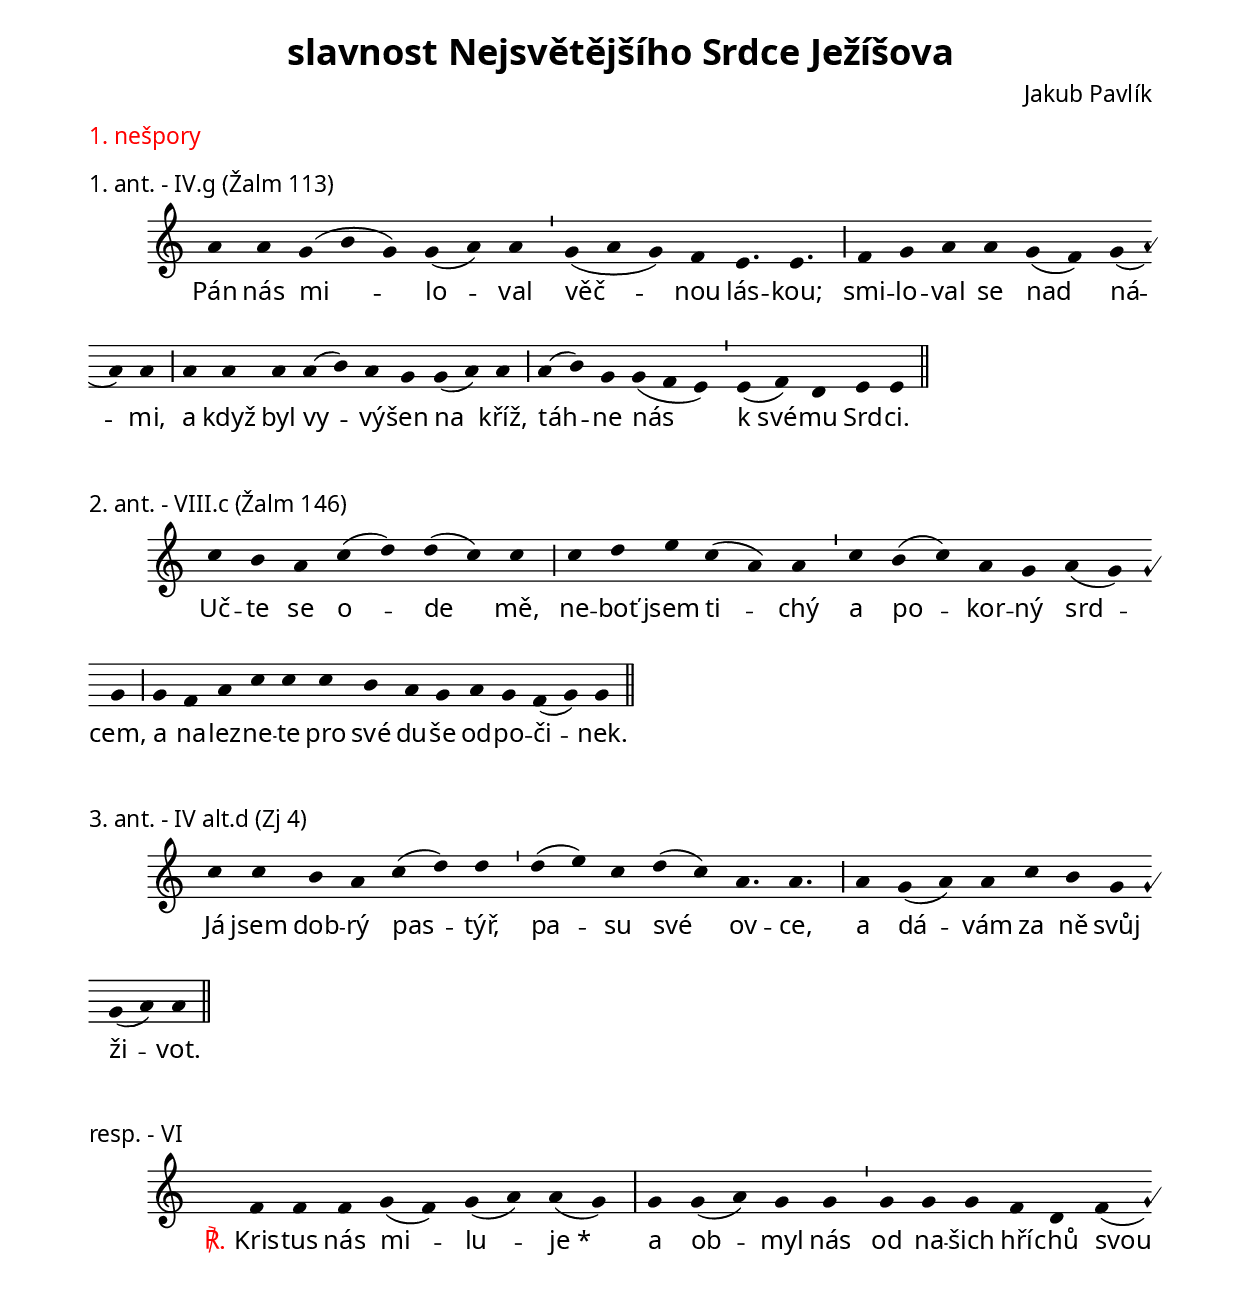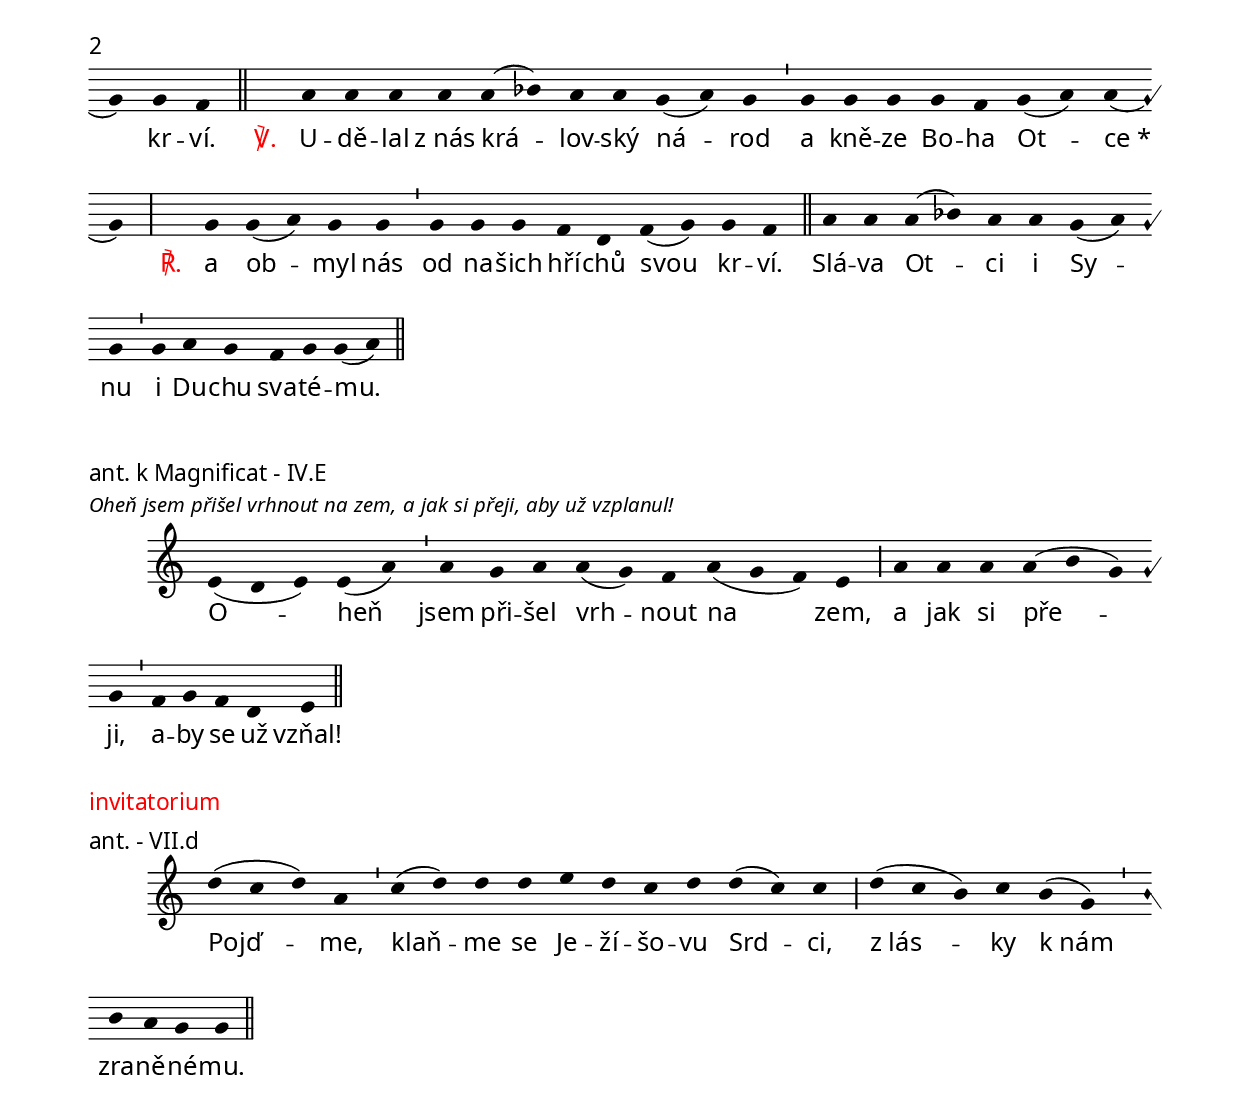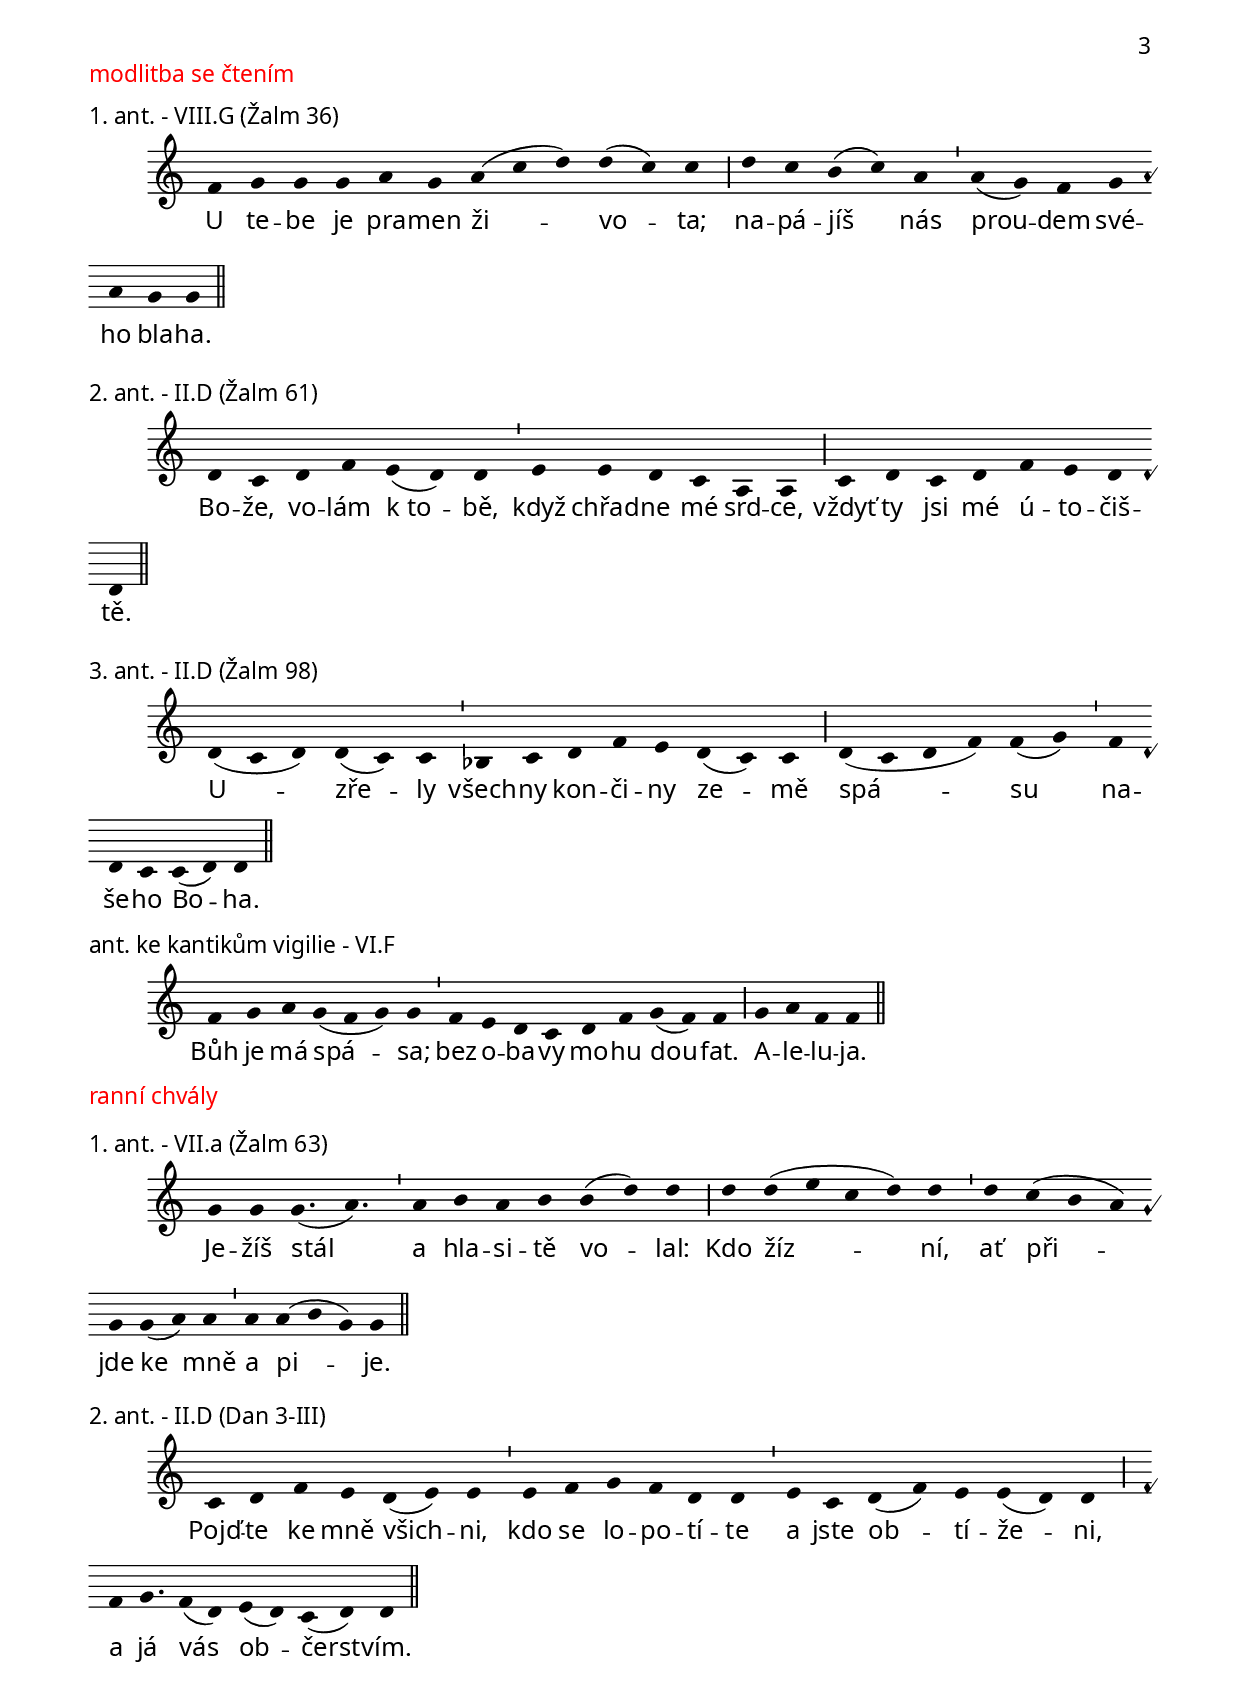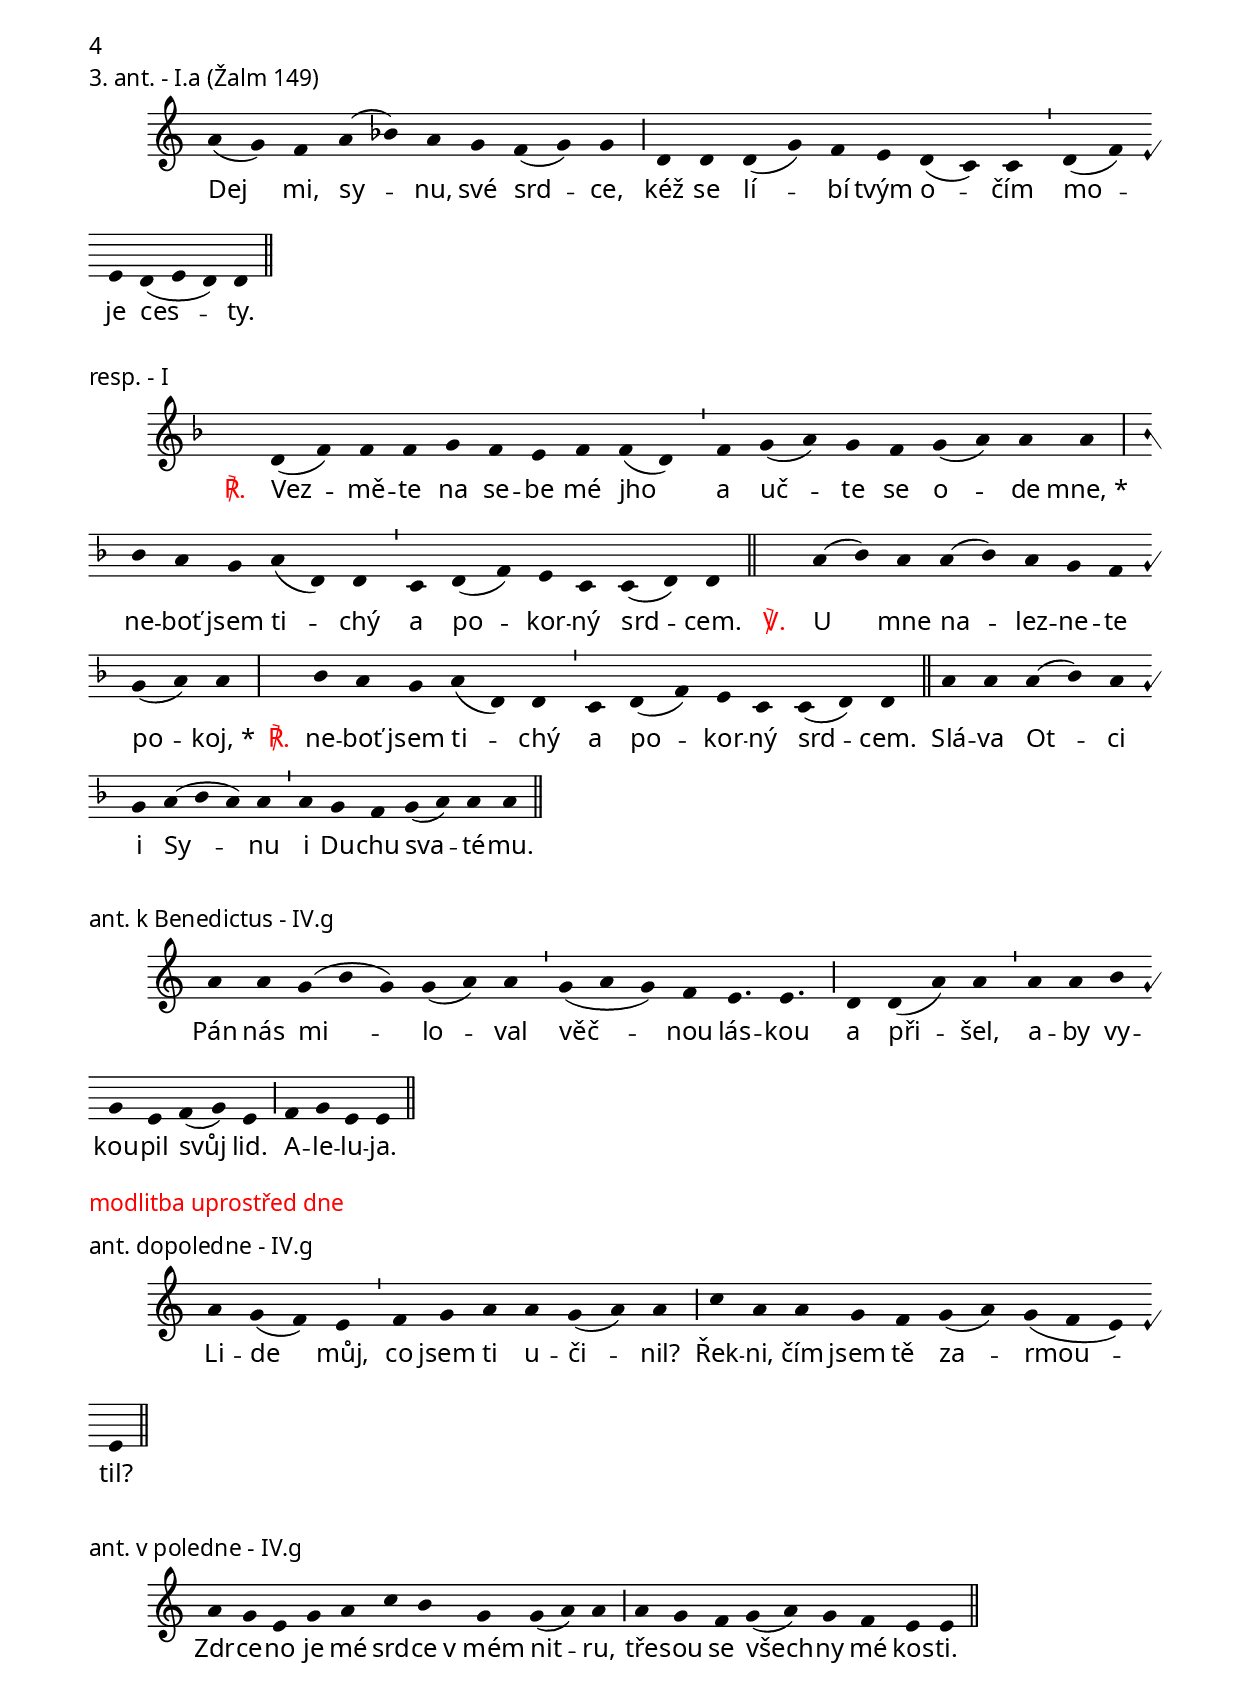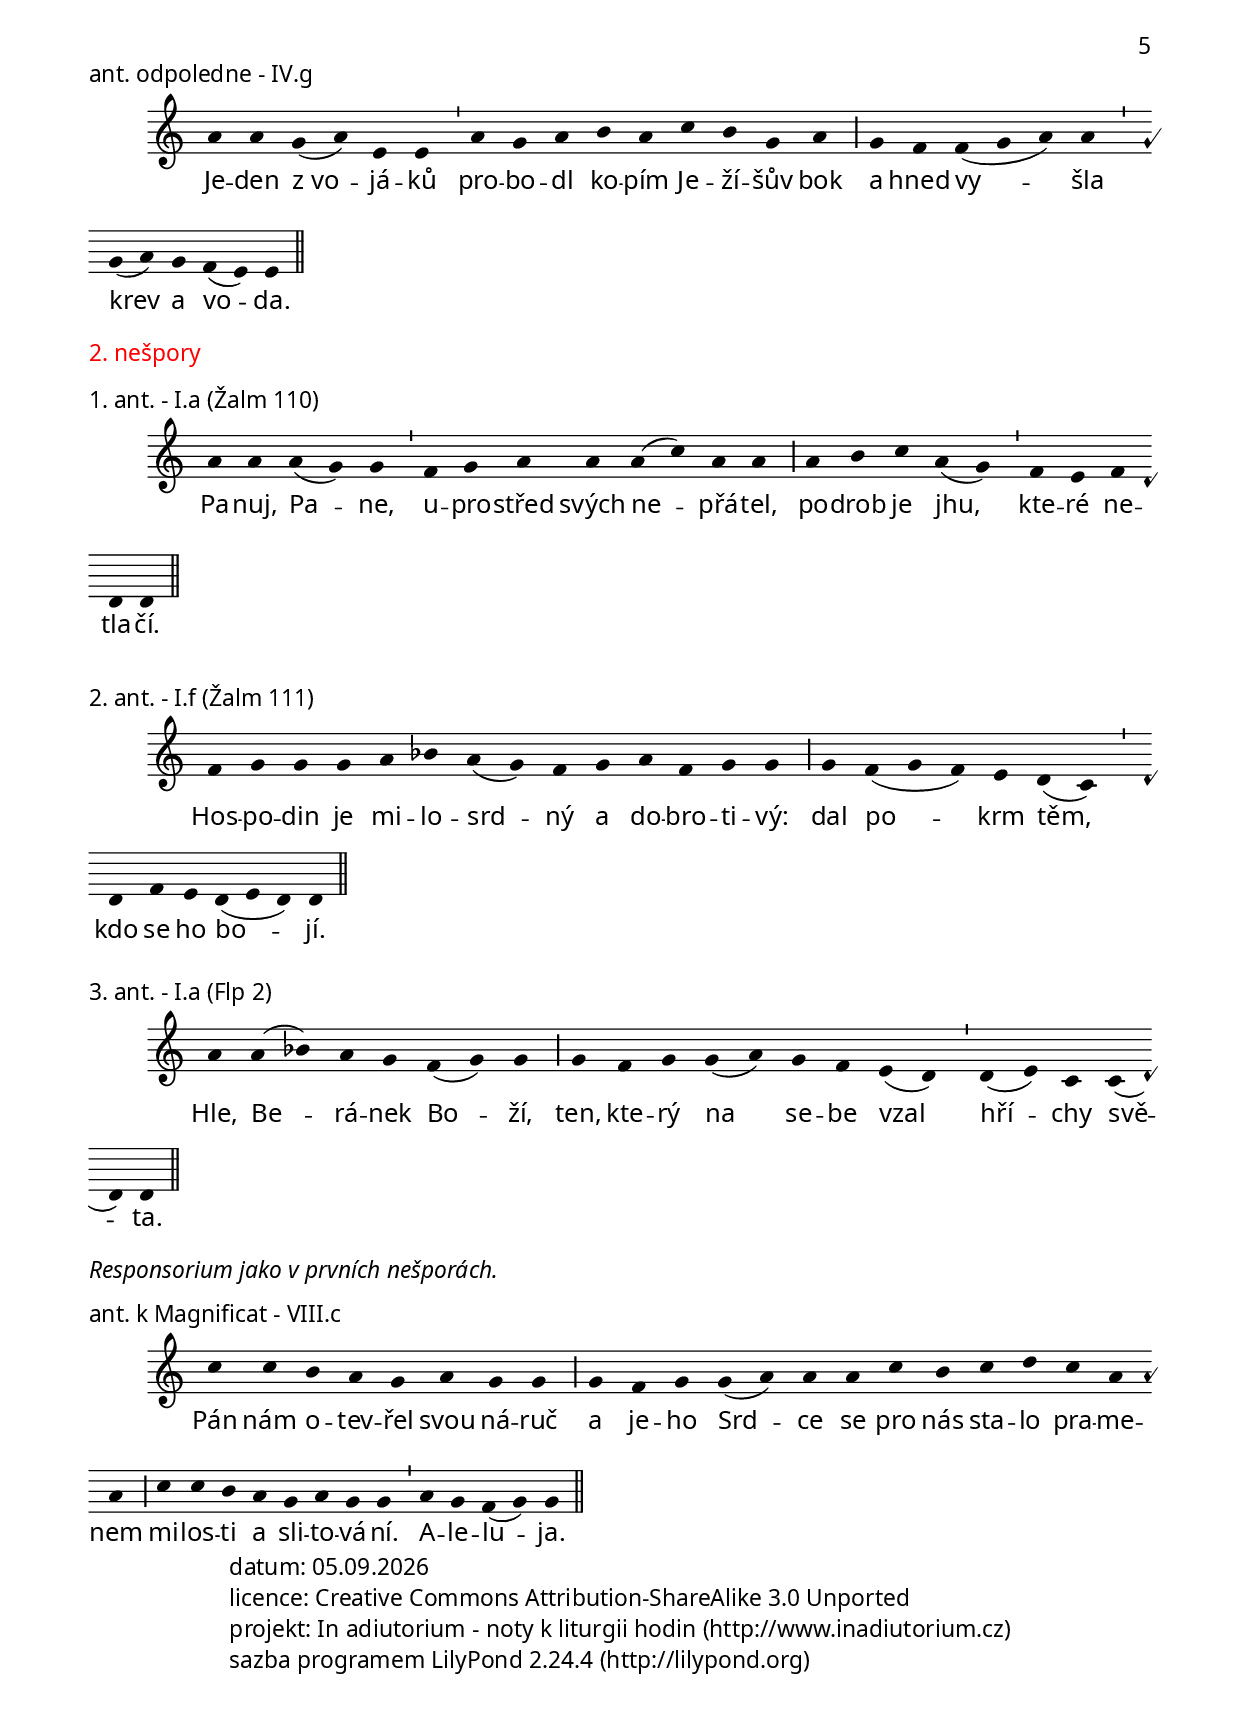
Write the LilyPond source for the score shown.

\version "2.14.2"

\header {
  title = "slavnost Nejsvětějšího Srdce Ježíšova"
  composer = "Jakub Pavlík"
}

\include "spolecne.ly"
\include "dilyresponsorii.ly"

\markup {\nadpisHodinka {"1. nešpory"}}

\score {
  \relative c'' {
    \choralniRezim
    a4 a g( b g) g( a) a \barMin g( a g) f e4. e \barMaior
    f4 g a a g( f) g( a) a \barMaior
    a a a a( b) a g g( a) a \barMaior
    a( b) g g( f e) \barMin e( f) d e e \barFinalis
  }
  \addlyrics {
    Pán nás mi -- lo -- val věč -- nou lás -- kou;
    smi -- lo -- val se nad ná -- mi,
    a když byl vy -- vý -- šen na kříž,
    táh -- ne nás k_své -- mu Srd -- ci.
  }
  \header {
    quid = "1. ant."
    modus = "IV"
    differentia = "g"
    psalmus = "Žalm 113"
    id = "1ne-a1"
    fial = "mezidobi_nejsvsrdce.ly#rch-aben?zacatek"
    piece = \markup {\sestavTitulek}
  }
}

\score {
  \relative c'' {
    \choralniRezim
    c4 b a c( d) d( c) c \barMaior
    c d e c( a) a \barMin c b( c) a g a( g) g \barMaior
    g f a c c c b a g a g f( g) g \barFinalis
  }
  \addlyrics {
    Uč -- te se o -- de mě,
    ne -- boť jsem ti -- chý a po -- kor -- ný srd -- cem,
    a na -- lez -- ne -- te pro své du -- še od -- po -- či -- nek.
  }
  \header {
    quid = "2. ant."
    modus = "VIII"
    differentia = "c"
    psalmus = "Žalm 146"
    id = "1ne-a2"
    piece = \markup {\sestavTitulek}
  }
}

\score {
  \relative c'' {
    \choralniRezim
    c4 c b a c( d) d \barMin
    d( e) c d( c) a4. a \barMaior
    a4 g( a) a c b g g( a) a \barFinalis
  }
  \addlyrics {
    Já jsem dob -- rý pas -- týř,
    pa -- su své ov -- ce,
    a dá -- vám za ně svůj ži -- vot.
  }
  \header {
    quid = "3. ant."
    modus = "IV alt"
    differentia = "d"
    psalmus = "Zj 4"
    id = "1ne-a3"
    fial = "pust_svatytyden.ly#po?zacatek"
    fons = "první část a motiv třetí části: Svatý týden, modlitba uprostřed dne, ant. v poledne"
    piece = \markup {\sestavTitulek}
  }
}

\score {
  \relative c' {
    \choralniRezim

    % R
    \neviditelna f
    f4 f f g( f) g( a) a( g) \barMax
    g g( a) g g \barMin g g g f d f( g) g f \barFinalis
    % V
    \neviditelna a
    a a a a a( bes) a a g( a) g \barMin g g g g f g( a) a( g) \barMax
    % R
    \neviditelna g
    g g( a) g g \barMin g g g f d f( g) g f \barFinalis
    % Slava
    \respVIdoxologie \barFinalis
  }
  \addlyrics {
    \Response Kris -- tus nás mi -- lu -- je_* a ob -- myl nás od na -- šich hří -- chů svou kr -- ví.
    \Verse U -- dě -- lal z_nás krá -- lov -- ský ná -- rod a kně -- ze Bo -- ha Ot -- ce_*
    \Response a ob -- myl nás od na -- šich hří -- chů svou kr -- ví.
    \textRespDoxologie
  }
  \header {
    quid = "resp."
    modus = "VI"
    fons = "responsoria ze žaltáře, pátek 1. týdne, nešp."
    fial = "responsoria.ly#1pa-ne"
    id = "1ne-resp"
    piece = \markup\sestavTitulekResp
  }
}

\score {
  \relative c' {
    \choralniRezim
    e4( d e) e( a) \barMin a g a a( g) f a( g f) e \barMaior
    a4 a a a( b g) g \barMin f g f d e \barFinalis
  }
  \addlyrics {
    O -- heň jsem při -- šel vrh -- nout na zem,
    a jak si pře -- ji, a -- by se už vzňal!
  }
  \header {
    textus_approbatus = "Oheň jsem přišel vrhnout na zem,
    a jak si přeji, aby už vzplanul!"
    quid = "ant. k Magnificat"
    modus = "IV"
    differentia = "E"
    psalmus = ""
    id = "1ne-amag"
    piece = \markup {\sestavTitulekBezZalmu}
  }
}

\markup {\nadpisHodinka {"invitatorium"}}

\score {
  \relative c'' {
    \choralniRezim
    d( c d) a \barMin c( d) d d e d c d d( c) c \barMaior
    d( c b) c b( g) \barMin b a g g \barFinalis
  }
  \addlyrics {
    Pojď -- me,
    klaň -- me se Je -- ží -- šo -- vu Srd -- ci,
    z_lás -- ky k_nám zra -- ně -- né -- mu.
  }
  \header {
    quid = "ant."
    modus = "VII"
    differentia = "d"
    psalmus = ""
    id = "invit"
    piece = \markup {\sestavTitulekBezZalmu}
  }
}

\pageBreak % ZLOM

\markup {\nadpisHodinka {"modlitba se čtením"}}

\score {
  \relative c' {
    \choralniRezim
    f4 g g g a g a( c d) d( c) c \barMaior
    d c b( c) a \barMin
    a( g) f g a g g \barFinalis
  }
  \addlyrics {
    U te -- be je pra -- men ži -- vo -- ta;
    na -- pá -- jíš nás
    prou -- dem své -- ho bla -- ha.
  }
  \header {
    quid = "1. ant."
    modus = "VIII"
    differentia = "G"
    psalmus = "Žalm 36"
    id = "mc-a1"
    piece = \markup {\sestavTitulek}
  }
}

\score {
  \relative c' {
    \choralniRezim
    d4 c d f e( d) d \barMin
    e e d c a a \barMaior
    c d c d f e d d \barFinalis
  }
  \addlyrics {
    Bo -- že, vo -- lám k_to -- bě,
    když chřad -- ne mé srd -- ce,
    vždyť ty jsi mé ú -- to -- čiš -- tě.
  }
  \header {
    quid = "2. ant."
    modus = "II"
    differentia = "D"
    psalmus = "Žalm 61"
    id = "mc-a2"
    piece = \markup {\sestavTitulek}
  }
}

\score {
  \relative c' {
    \choralniRezim
    d4( c d) d( c) c \barMin bes c d f e d( c) c \barMaior
    d( c d f) f( g) \barMin f d c c( d) d \barFinalis
  }
  \addlyrics {
    U -- zře -- ly všech -- ny kon -- či -- ny ze -- mě
    spá -- su na -- še -- ho Bo -- ha.
  }
  \header {
    quid = "3. ant."
    modus = "II"
    differentia = "D"
    psalmus = "Žalm 98"
    id = "mc-a3"
    piece = \markup {\sestavTitulek}
  }
}

\score {
  \relative c' {
    \choralniRezim
    f4 g a g( f g) g \barMin
    f4 e d c d f g( f) f \barMaior
    g a f f \barFinalis
  }
  \addlyrics {
    Bůh je má spá -- sa;
    bez o -- ba -- vy mo -- hu dou -- fat.
    A -- le -- lu -- ja.
  }
  \header {
    quid = "ant. ke kantikům vigilie"
    modus = "VI"
    differentia = "F"
    psalmus = ""
    id = "mc-avig"
    piece = \markup {\sestavTitulekBezZalmu}
  }
}

\markup {\nadpisHodinka {"ranní chvály"}}

\score {
  \relative c'' {
    \choralniRezim
    g4 g g4.( a) \barMin a4 b a b b( d) d \barMaior
    d4 d( e c d) d \barMin d c( b a) g g( a) a \barMin a a( b g) g \barFinalis
  }
  \addlyrics {
    Je -- žíš stál a hla -- si -- tě vo -- lal:
    Kdo žíz -- ní, ať při -- jde ke mně a pi -- je.
  }
  \header {
    quid = "1. ant."
    modus = "VII"
    differentia = "a"
    psalmus = "Žalm 63"
    id = "rch-a1"
    piece = \markup {\sestavTitulek}
  }
}

\score {
  \relative c' {
    \choralniRezim
    c d f e d( e) e \barMin
    e f g f d d \barMin e c d( f) e e( d) d \barMaior
    f g4. f4( d) e( d) c( d) d \barFinalis
  }
  \addlyrics {
    Pojď -- te ke mně všich -- ni,
    kdo se lo -- po -- tí -- te a jste ob -- tí -- že -- ni,
    a já vás ob -- čerst -- vím.
  }
  \header {
    quid = "2. ant."
    modus = "II"
    differentia = "D"
    psalmus = "Dan 3-III"
    id = "rch-a2"
    piece = \markup {\sestavTitulek}
  }
}

\score {
  \relative c'' {
    \choralniRezim
    a4( g) f a( bes) a g f( g) g \barMaior
    d d d( g) f e d( c) c \barMin d( f) e d( e d) d \barFinalis
  }
  \addlyrics {
    Dej mi, sy -- nu, své srd -- ce,
    kéž se lí -- bí tvým o -- čím mo -- je ces -- ty.
  }
  \header {
    quid = "3. ant."
    modus = "I"
    differentia = "a"
    psalmus = "Žalm 149"
    id = "rch-a3"
    piece = \markup {\sestavTitulek}
  }
}

\score {
  \relative c' {
    \choralniRezim
    \key f \major
    % R
    \neviditelna d
    d4( f) f f g f e f f( d) \barMin
    f g( a) g f g( a) a a \barMax
    bes a g a( d,) d \barMin c d( f) e c c( d) d \barFinalis
    % V
    \neviditelna a
    a'( bes) a a( bes) a g f g( a) a \barMax
    % R
    \neviditelna a
    bes a g a( d,) d \barMin c d( f) e c c( d) d \barFinalis
    % Slava
    a'4 a a( bes) a g a( bes a) a \barMin a g f g( a) a a \barFinalis
  }
  \addlyrics {
    \Response Vez -- mě -- te na se -- be mé jho
    a uč -- te se o -- de mne,_*
    ne -- boť jsem ti -- chý a po -- kor -- ný srd -- cem.
    \Verse U mne na -- lez -- ne -- te po -- koj,_*
    \Response ne -- boť jsem ti -- chý a po -- kor -- ný srd -- cem.
    \textRespDoxologie
  }
  \header {
    quid = "resp."
    modus = "I"
    id = "rch-resp"
    piece = \markup {\sestavTitulekResp}
  }
}

\score {
  \relative c'' {
    \choralniRezim
    a4 a g( b g) g( a) a \barMin g( a g) f e4. e \barMaior
    d4 d( a') a \barMin a a b g e f( g) e \barMaior
    f g e e \barFinalis
  }
  \addlyrics {
    Pán nás mi -- lo -- val věč -- nou lás -- kou
    a při -- šel, a -- by vy -- kou -- pil svůj lid.
    A -- le -- lu -- ja.
  }
  \header {
    quid = "ant. k Benedictus"
    modus = "IV"
    differentia = "g"
    psalmus = ""
    id = "rch-aben"
    piece = \markup {\sestavTitulekBezZalmu}
  }
}

\markup {\nadpisHodinka {"modlitba uprostřed dne"}}

\score {
  \relative c'' {
    \choralniRezim
    a4 g( f) e \barMin
    f g a a g( a) a \barMaior
    c a a g f g( a) g( f e) e \barFinalis
  }
  \addlyrics {
    Li -- de můj,
    co jsem ti u -- či -- nil?
    Řek -- ni, čím jsem tě za -- rmou -- til?
  }
  \header {
    quid = "ant. dopoledne"
    modus = "IV"
    differentia = "g"
    psalmus = ""
    id = "up-tercie"
    piece = \markup {\sestavTitulekBezZalmu}
  }
}

\score {
  \relative c'' {
    \choralniRezim
    a4 g e g a c b g g( a) a \barMaior
    a g f g( a) g f e e \barFinalis
  }
  \addlyrics {
    Zdr -- ce -- no je mé srd -- ce v_mém nit -- ru,
    tře -- sou se všech -- ny mé kos -- ti.
  }
  \header {
    quid = "ant. v poledne"
    modus = "IV"
    differentia = "g"
    psalmus = ""
    id = "up-sexta"
    piece = \markup {\sestavTitulekBezZalmu}
  }
}

\score {
  \relative c'' {
    \choralniRezim
    a4 a g( a) e e \barMin
    a g a b a c b g a \barMaior
    g f f( g a) a \barMin g( a) g f( e) e \barFinalis
  }
  \addlyrics {
    Je -- den z_vo -- já -- ků
    pro -- bo -- dl ko -- pím Je -- ží -- šův bok
    a hned vy -- šla krev a vo -- da.
  }
  \header {
    quid = "ant. odpoledne"
    modus = "IV"
    differentia = "g"
    psalmus = ""
    id = "up-nona"
    piece = \markup {\sestavTitulekBezZalmu}
  }
}

\markup {\nadpisHodinka {"2. nešpory"}}

\score {
  \relative c'' {
    \choralniRezim
    a4 a a( g) g \barMin f g a a a( c) a a \barMaior
    a b c a( g) \barMin f e f d d \barFinalis
  }
  \addlyrics {
    Pa -- nuj, Pa -- ne, u -- pro -- střed svých ne -- přá -- tel,
    po -- drob je jhu, kte -- ré ne -- tla -- čí.
  }
  \header {
    quid = "1. ant."
    modus = "I"
    differentia = "a"
    psalmus = "Žalm 110"
    id = "2ne-a1"
    piece = \markup {\sestavTitulek}
  }
}

\score {
  \relative c' {
    \choralniRezim
    f g g g a4 bes a( g) f g a f g g \barMaior
    g f( g f) e d( c) \barMin d f e d( e d) d \barFinalis
  }
  \addlyrics {
    Hos -- po -- din je mi -- lo -- srd -- ný a do -- bro -- ti -- vý:
    dal po -- krm těm, kdo se ho bo -- jí.
  }
  \header {
    quid = "2. ant."
    modus = "I"
    differentia = "f"
    psalmus = "Žalm 111"
    fial = "mezidobi_telaakrvepane.ly#1ne-a1?zacatek&konec"
    id = "2ne-a2"
    piece = \markup {\sestavTitulek}
  }
}

\score {
  \relative c'' {
    \choralniRezim
    a4 a( bes) a g f( g) g \barMaior
    g f g g( a) g f e( d) \barMin d( e) c c( d) d \barFinalis
  }
  \addlyrics {
    Hle, Be -- rá -- nek Bo -- ží,
    ten, kte -- rý na se -- be vzal hří -- chy svě -- ta.
  }
  \header {
    quid = "3. ant."
    modus = "I"
    differentia = "a"
    psalmus = "Flp 2"
    id = "2ne-a3"
    piece = \markup {\sestavTitulek}
  }
}

\markup\italic{Responsorium jako v prvních nešporách.}

\score {
  \relative c'' {
    \choralniRezim
    c4 c b a g a g g \barMaior
    g f g g( a) a a c b c d c a a \barMaior
    c c b a g a g g \barMin
    a g f( g) g \barFinalis
  }
  \addlyrics {
    Pán nám o -- tev -- řel svou ná -- ruč
    a je -- ho Srd -- ce se pro nás sta -- lo pra -- me -- nem
    mi -- los -- ti a sli -- to -- vá -- ní.
    A -- le -- lu -- ja.
  }
  \header {
    quid = "ant. k Magnificat"
    modus = "VIII"
    differentia = "c"
    psalmus = ""
    id = "2ne-amag"
    piece = \markup {\sestavTitulekBezZalmu}
  }
}